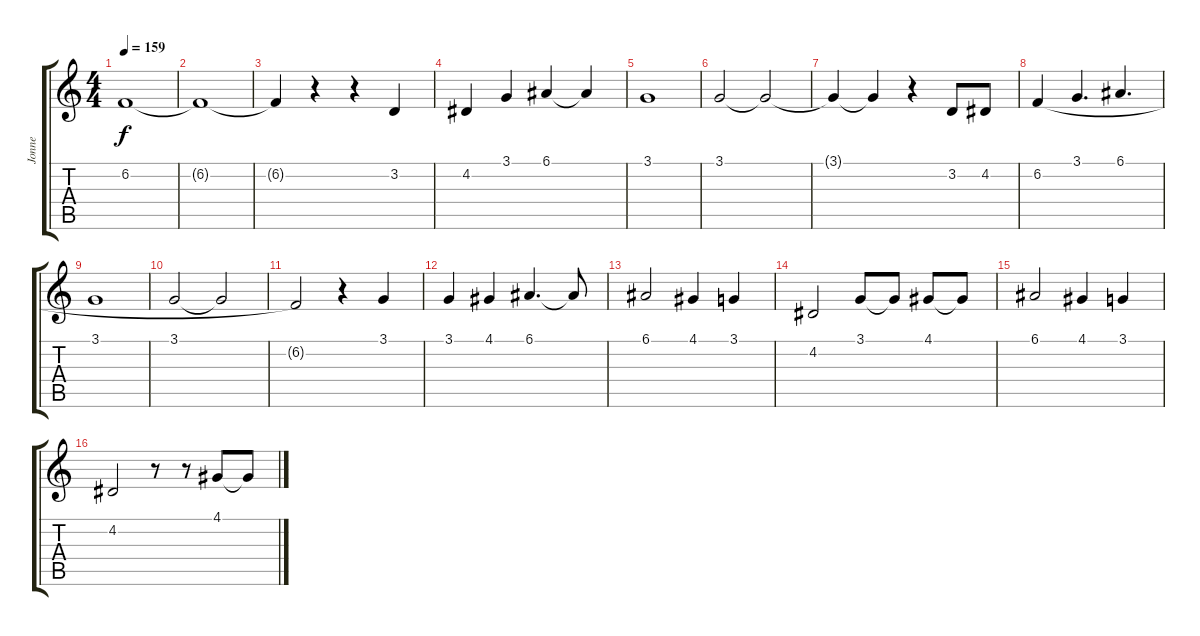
\track ("Jonne " "Jonne ") {instrument synthvoice}
\staff {score tabs}
\tuning (E4 B3 G3 D3 A2 E2) {hide}
\ts (4 4)
\tempo 159
\clef g2
\ks c
6.2{t}.1{dy f} |
6.2{t}.1 |
6.2{t}.4 r.4 r.4 3.2.4 |
4.2.4 3.1.4 6.1.4 6.1{t}.4 |
3.1.1 |
3.1.2 3.1{t}.2 |
3.1{t}.4 3.1{t}.4 r.4 3.2.8 4.2.8 |
6.2.4 3.1.4{d} 6.1.4{d} |
3.1.1 |
3.1.2 3.1{t}.2 |
6.2{t}.2 r.4 3.1.4 |
3.1.4 4.1.4 6.1.4{d} 6.1{t}.8 |
6.1.2 4.1.4 3.1.4 |
4.2.2 3.1.8 3.1{t}.8 4.1.8 4.1{t}.8 |
6.1.2 4.1.4 3.1.4 |
4.2.2 r.8 r.8 4.1.8 4.1{t}.8
